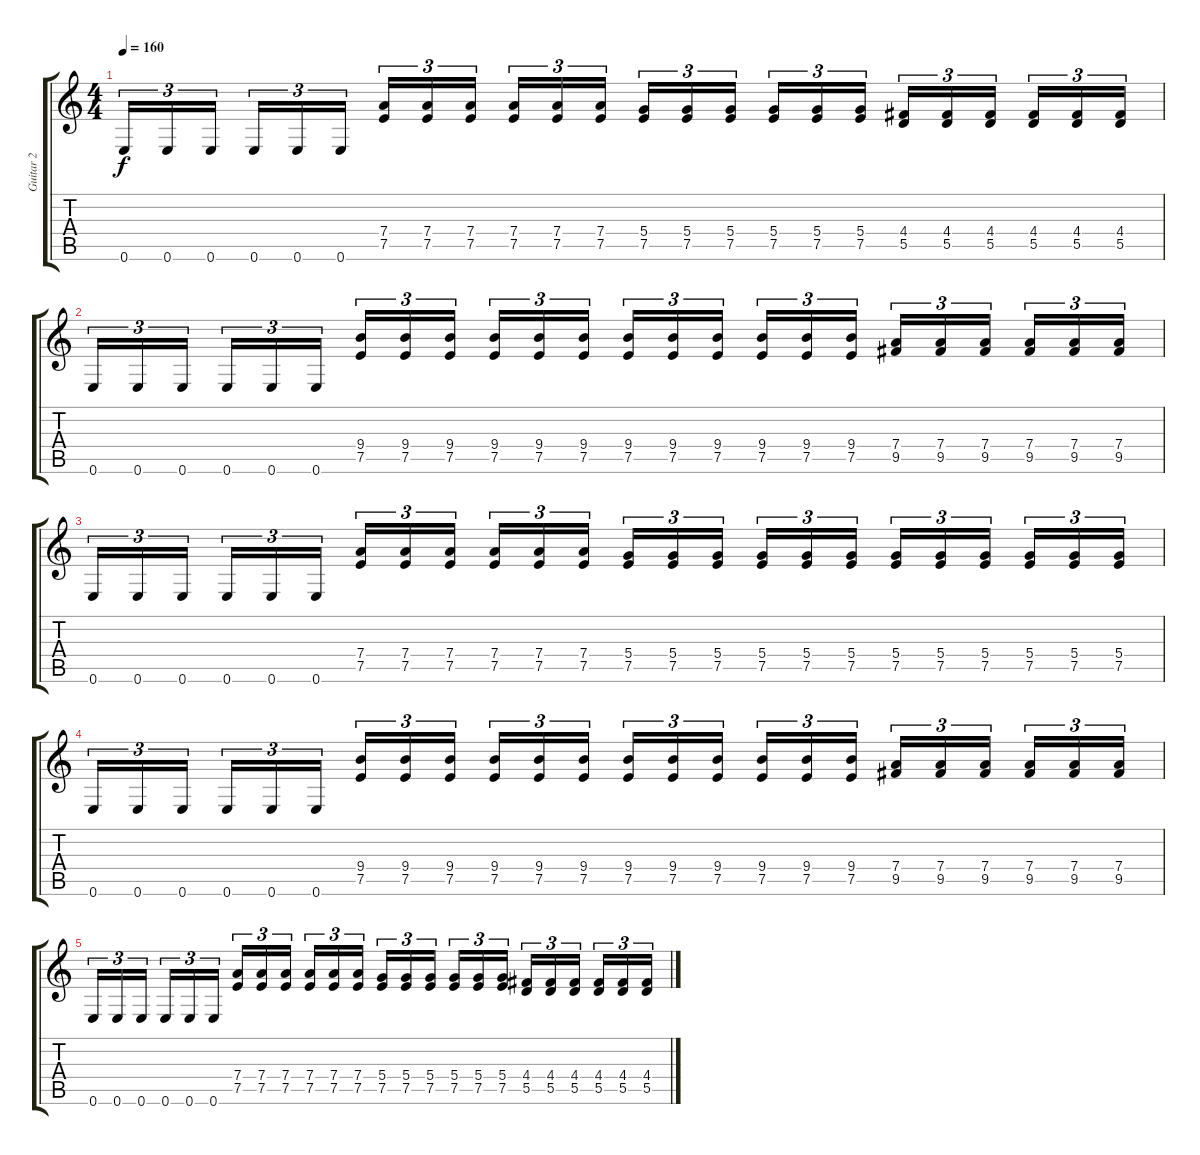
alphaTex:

\track ("Guitar 2" "Guitar 2") {instrument distortionguitar}
\staff {score tabs}
\tuning (E4 B3 G3 D3 A2 E2) {hide}
\ts (4 4)
\tempo 160
\clef g2
\ks c
0.6.16{tu (3 2) dy f} 0.6.16{tu (3 2)} 0.6.16{tu (3 2)} 0.6.16{tu (3 2)} 0.6.16{tu (3 2)} 0.6.16{tu (3 2)} (7.4 7.5).16{tu (3 2)} (7.4 7.5).16{tu (3 2)} (7.4 7.5).16{tu (3 2)} (7.4 7.5).16{tu (3 2)} (7.4 7.5).16{tu (3 2)} (7.4 7.5).16{tu (3 2)} (5.4 7.5).16{tu (3 2)} (5.4 7.5).16{tu (3 2)} (5.4 7.5).16{tu (3 2)} (5.4 7.5).16{tu (3 2)} (5.4 7.5).16{tu (3 2)} (5.4 7.5).16{tu (3 2)} (4.4 5.5).16{tu (3 2)} (4.4 5.5).16{tu (3 2)} (4.4 5.5).16{tu (3 2)} (4.4 5.5).16{tu (3 2)} (4.4 5.5).16{tu (3 2)} (4.4 5.5).16{tu (3 2)} |
0.6.16{tu (3 2) volume 0} 0.6.16{tu (3 2)} 0.6.16{tu (3 2)} 0.6.16{tu (3 2)} 0.6.16{tu (3 2)} 0.6.16{tu (3 2)} (9.4 7.5).16{tu (3 2)} (9.4 7.5).16{tu (3 2)} (9.4 7.5).16{tu (3 2)} (9.4 7.5).16{tu (3 2)} (9.4 7.5).16{tu (3 2)} (9.4 7.5).16{tu (3 2)} (9.4 7.5).16{tu (3 2)} (9.4 7.5).16{tu (3 2)} (9.4 7.5).16{tu (3 2)} (9.4 7.5).16{tu (3 2)} (9.4 7.5).16{tu (3 2)} (9.4 7.5).16{tu (3 2)} (7.4 9.5).16{tu (3 2)} (7.4 9.5).16{tu (3 2)} (7.4 9.5).16{tu (3 2)} (7.4 9.5).16{tu (3 2)} (7.4 9.5).16{tu (3 2)} (7.4 9.5).16{tu (3 2)} |
0.6.16{tu (3 2)} 0.6.16{tu (3 2)} 0.6.16{tu (3 2)} 0.6.16{tu (3 2)} 0.6.16{tu (3 2)} 0.6.16{tu (3 2)} (7.4 7.5).16{tu (3 2)} (7.4 7.5).16{tu (3 2)} (7.4 7.5).16{tu (3 2)} (7.4 7.5).16{tu (3 2)} (7.4 7.5).16{tu (3 2)} (7.4 7.5).16{tu (3 2)} (5.4 7.5).16{tu (3 2)} (5.4 7.5).16{tu (3 2)} (5.4 7.5).16{tu (3 2)} (5.4 7.5).16{tu (3 2)} (5.4 7.5).16{tu (3 2)} (5.4 7.5).16{tu (3 2)} (5.4 7.5).16{tu (3 2)} (5.4 7.5).16{tu (3 2)} (5.4 7.5).16{tu (3 2)} (5.4 7.5).16{tu (3 2)} (5.4 7.5).16{tu (3 2)} (5.4 7.5).16{tu (3 2)} |
0.6.16{tu (3 2)} 0.6.16{tu (3 2)} 0.6.16{tu (3 2)} 0.6.16{tu (3 2)} 0.6.16{tu (3 2)} 0.6.16{tu (3 2)} (9.4 7.5).16{tu (3 2)} (9.4 7.5).16{tu (3 2)} (9.4 7.5).16{tu (3 2)} (9.4 7.5).16{tu (3 2)} (9.4 7.5).16{tu (3 2)} (9.4 7.5).16{tu (3 2)} (9.4 7.5).16{tu (3 2)} (9.4 7.5).16{tu (3 2)} (9.4 7.5).16{tu (3 2)} (9.4 7.5).16{tu (3 2)} (9.4 7.5).16{tu (3 2)} (9.4 7.5).16{tu (3 2)} (7.4 9.5).16{tu (3 2)} (7.4 9.5).16{tu (3 2)} (7.4 9.5).16{tu (3 2)} (7.4 9.5).16{tu (3 2)} (7.4 9.5).16{tu (3 2)} (7.4 9.5).16{tu (3 2)} |
0.6.16{tu (3 2)} 0.6.16{tu (3 2)} 0.6.16{tu (3 2)} 0.6.16{tu (3 2)} 0.6.16{tu (3 2)} 0.6.16{tu (3 2)} (7.4 7.5).16{tu (3 2)} (7.4 7.5).16{tu (3 2)} (7.4 7.5).16{tu (3 2)} (7.4 7.5).16{tu (3 2)} (7.4 7.5).16{tu (3 2)} (7.4 7.5).16{tu (3 2)} (5.4 7.5).16{tu (3 2)} (5.4 7.5).16{tu (3 2)} (5.4 7.5).16{tu (3 2)} (5.4 7.5).16{tu (3 2)} (5.4 7.5).16{tu (3 2)} (5.4 7.5).16{tu (3 2)} (4.4 5.5).16{tu (3 2)} (4.4 5.5).16{tu (3 2)} (4.4 5.5).16{tu (3 2)} (4.4 5.5).16{tu (3 2)} (4.4 5.5).16{tu (3 2)} (4.4 5.5).16{tu (3 2)}
